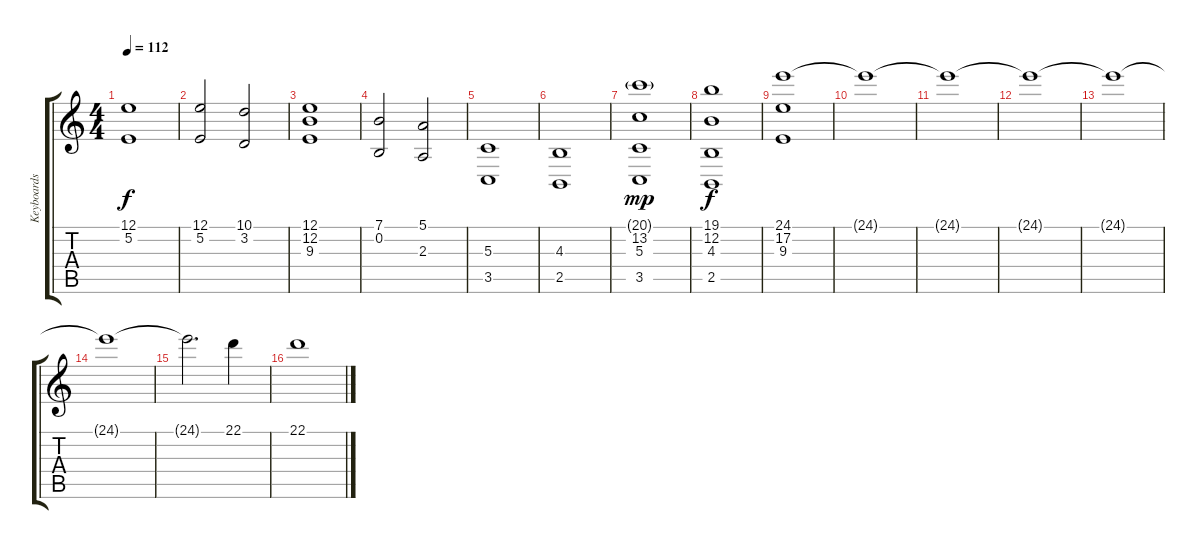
\track ("Keyboards" "Keyboards") {instrument synthstrings1}
\staff {score tabs}
\tuning (E4 B3 G3 D3 A2 E2) {hide}
\ts (4 4)
\tempo 112
\clef g2
\ks c
(12.1 5.2).1{dy f} |
(12.1 5.2).2 (10.1 3.2).2 |
(12.1 12.2 9.3).1 |
(7.1 0.2).2 (5.1 2.3).2 |
(5.3 3.5).1 |
(4.3 2.5).1 |
(20.1{g} 13.2 5.3 3.5).1{dy mp} |
(19.1 12.2 4.3 2.5).1{dy f} |
(24.1 17.2 9.3).1 |
24.1{t}.1 |
24.1{t}.1 |
24.1{t}.1 |
24.1{t}.1 |
24.1{t}.1 |
24.1{t}.2{d} 22.1.4 |
22.1.1
